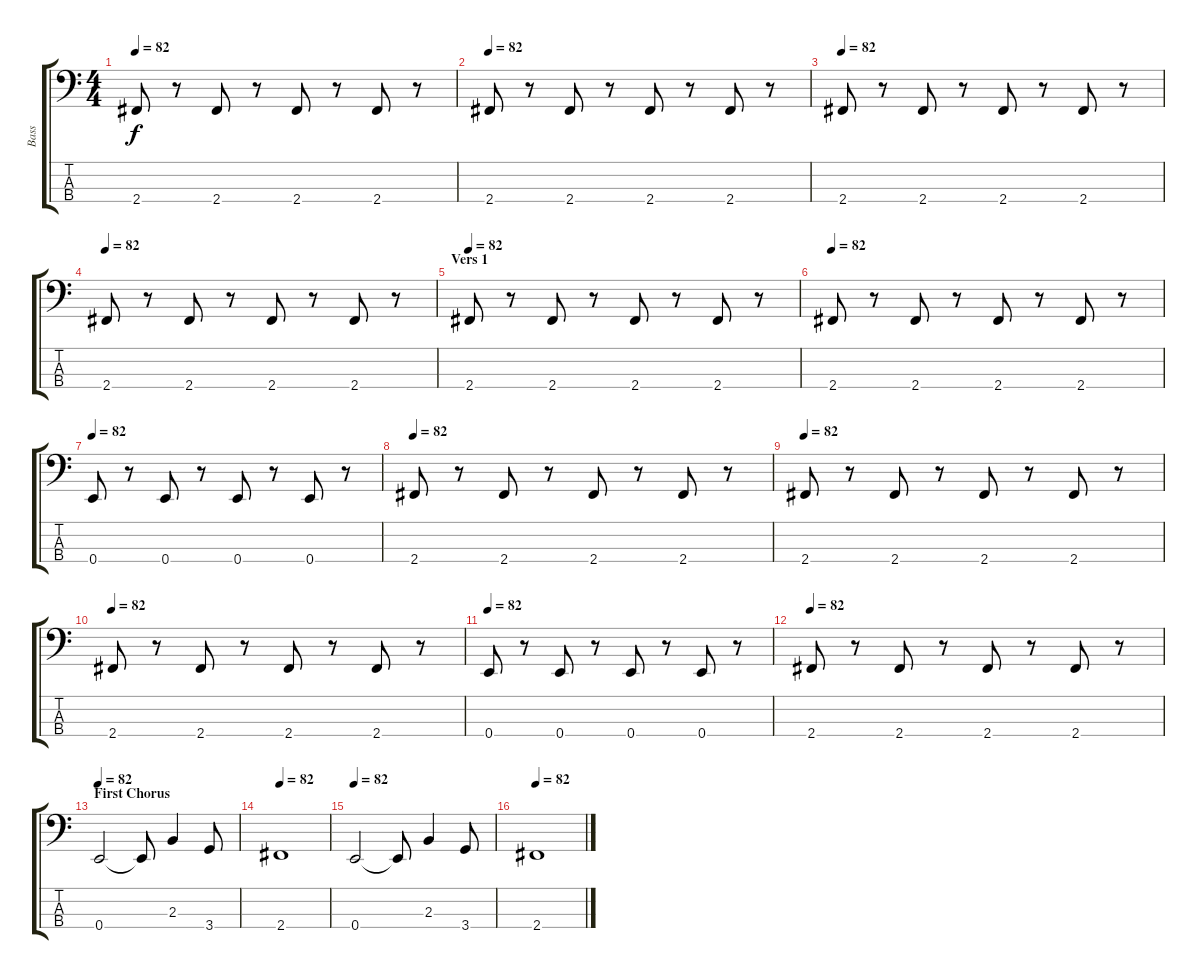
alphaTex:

\track ("Bass" "Bass") {instrument electricbassfinger}
\staff {score tabs}
\tuning (G2 D2 A1 E1) {hide}
\ts (4 4)
\tempo 82
\clef f4
\ks c
2.4.8{dy f} r.8 2.4.8 r.8 2.4.8 r.8 2.4.8 r.8 |
\tempo 82
2.4.8 r.8 2.4.8 r.8 2.4.8 r.8 2.4.8 r.8 |
\tempo 82
2.4.8 r.8 2.4.8 r.8 2.4.8 r.8 2.4.8 r.8 |
\tempo 82
2.4.8 r.8 2.4.8 r.8 2.4.8 r.8 2.4.8 r.8 |
\section ("" "Vers 1")
\tempo 82
2.4.8 r.8 2.4.8 r.8 2.4.8 r.8 2.4.8 r.8 |
\tempo 82
2.4.8 r.8 2.4.8 r.8 2.4.8 r.8 2.4.8 r.8 |
\tempo 82
0.4.8 r.8 0.4.8 r.8 0.4.8 r.8 0.4.8 r.8 |
\tempo 82
2.4.8 r.8 2.4.8 r.8 2.4.8 r.8 2.4.8 r.8 |
\tempo 82
2.4.8 r.8 2.4.8 r.8 2.4.8 r.8 2.4.8 r.8 |
\tempo 82
2.4.8 r.8 2.4.8 r.8 2.4.8 r.8 2.4.8 r.8 |
\tempo 82
0.4.8 r.8 0.4.8 r.8 0.4.8 r.8 0.4.8 r.8 |
\tempo 82
2.4.8 r.8 2.4.8 r.8 2.4.8 r.8 2.4.8 r.8 |
\section ("" "First Chorus")
\tempo 82
0.4.2 0.4{t}.8 2.3.4 3.4.8 |
\tempo 82
2.4.1 |
\tempo 82
0.4.2 0.4{t}.8 2.3.4 3.4.8 |
\tempo 82
2.4.1
